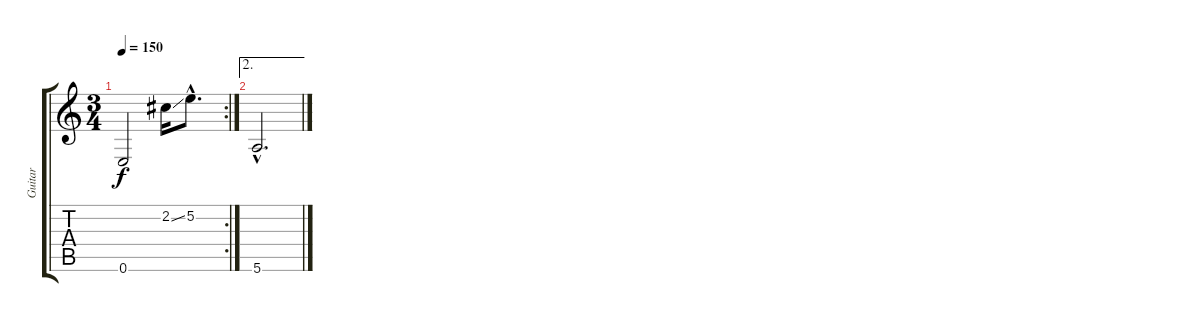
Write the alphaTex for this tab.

\track ("Guitar" "Guitar") {instrument acousticguitarnylon}
\staff {score tabs}
\tuning (E4 B3 G3 D3 A2 E2) {hide}
\rc 2
\ts (3 4)
\tempo 150
\clef g2
\ks c
0.6.2{dy f} 2.2{ss}.16 5.2{hac}.8{d} |
\ae 2
5.6{hac}.2{d}
